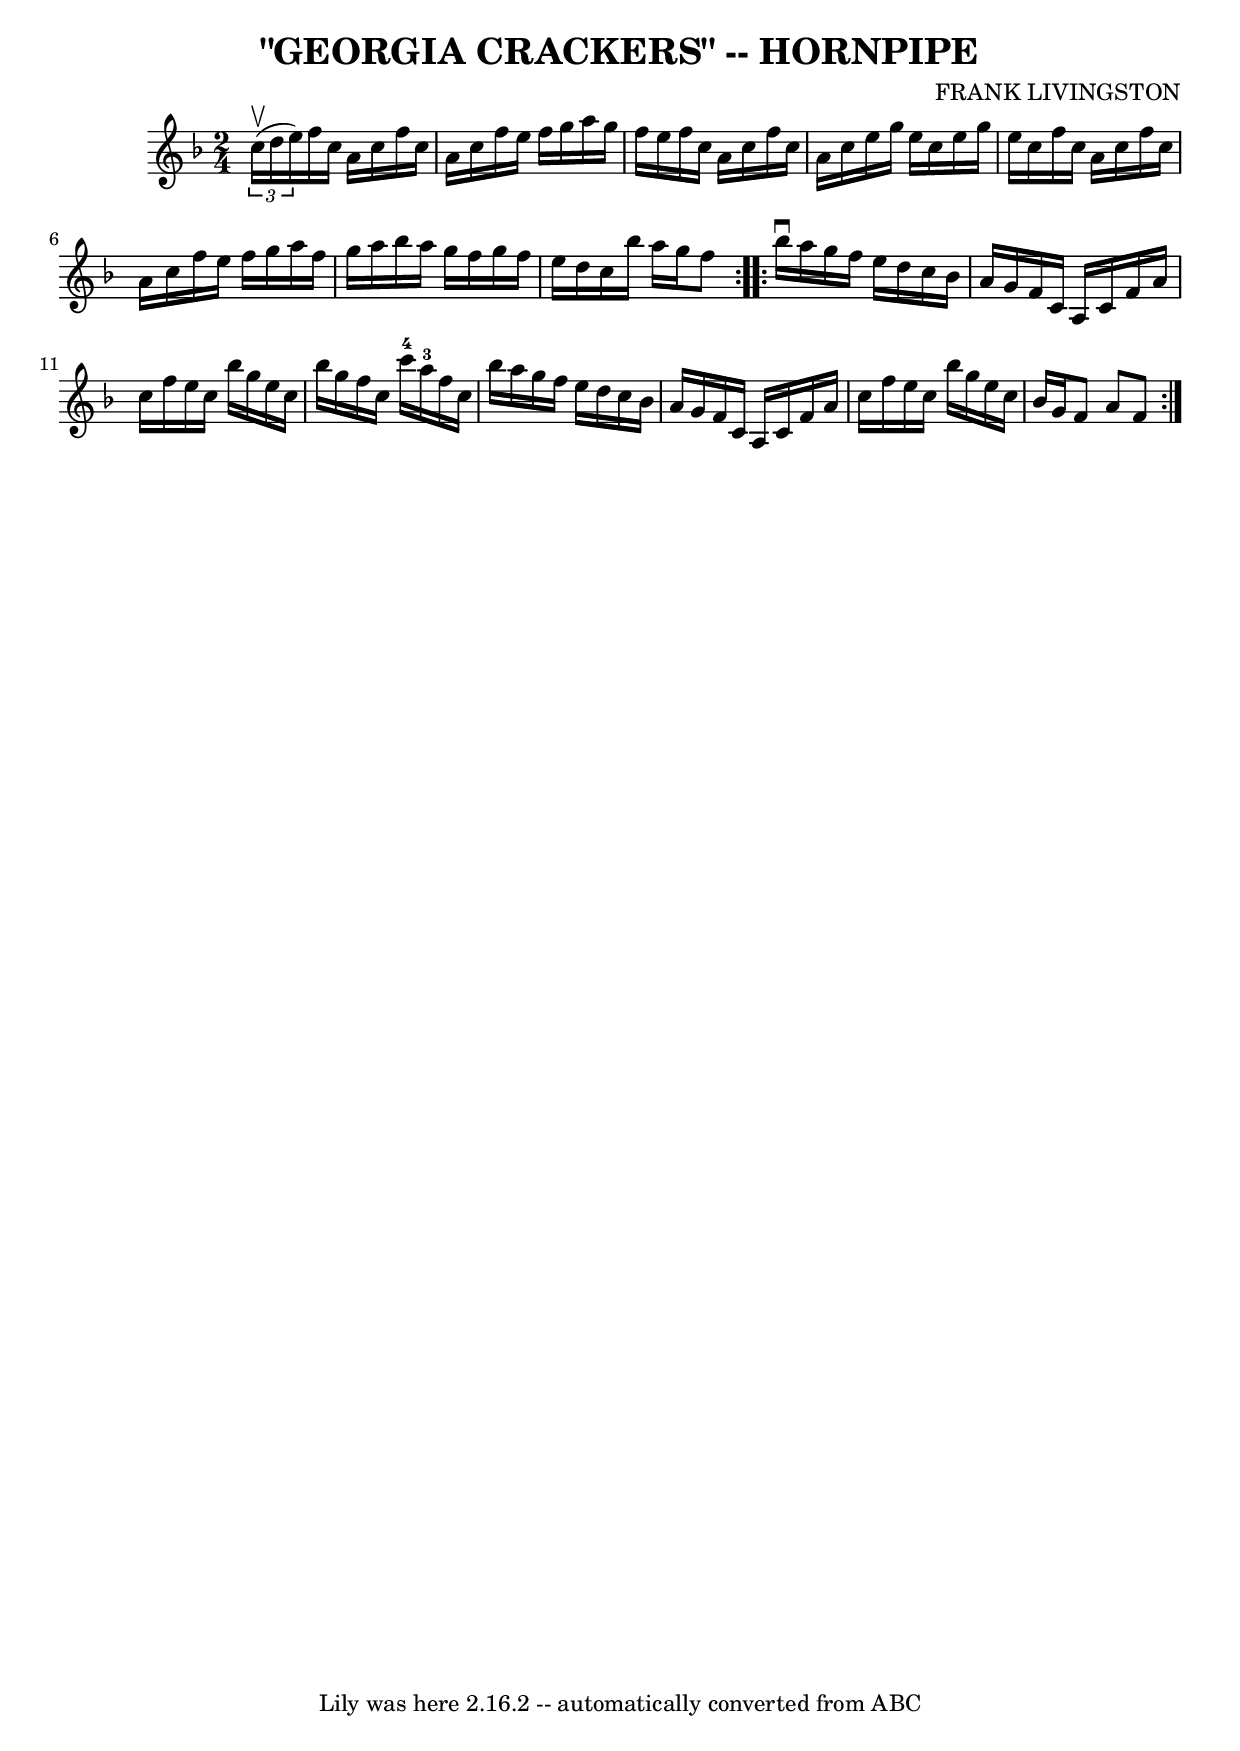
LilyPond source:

\version "2.7.40"
\include "Mammoth.ily"
\header {
	%% book = "Ryan's Mammoth Collection of Fiddle Tunes"
	composer = "FRANK LIVINGSTON"
	crossRefNumber = "1"
	footnotes = ""
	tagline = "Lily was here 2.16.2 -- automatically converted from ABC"
	title = "\"GEORGIA CRACKERS\" -- HORNPIPE"
}
voicedefault =  {


\repeat volta 2 {
\time 2/4 
\key f \major   \times 2/3 { c''16 (^\upbow d''16 e''16) }  
     |
 f''16 c''16 a'16 c''16 f''16 c''16 a'16    
c''16    |
 f''16 e''16 f''16 g''16 a''16 g''16 f''16 
 e''16    |
 f''16 c''16 a'16 c''16 f''16 c''16    
a'16 c''16    |
 e''16 g''16 e''16 c''16 e''16 g''16  
 e''16 c''16    |
     |
 f''16 c''16 a'16 c''16    
f''16 c''16 a'16 c''16    |
 f''16 e''16 f''16 g''16  
 a''16 f''16 g''16 a''16    |
 bes''16 a''16 g''16    
f''16 g''16 f''16 e''16 d''16    |
 c''16 bes''16    
a''16 g''16 f''8    }     \repeat volta 2 { bes''16^\downbow a''16   
     |
 g''16 f''16 e''16 d''16 c''16 bes'16 a'16    
g'16    |
 f'16 c'16 a16 c'16 f'16 a'16 c''16    
f''16    |
 e''16 c''16 bes''16 g''16 e''16 c''16    
bes''16 g''16    |
 f''16 c''16 c'''16-4 a''16-3   
f''16 c''16 bes''16 a''16    |
     |
 g''16 f''16    
e''16 d''16 c''16 bes'16 a'16 g'16    |
 f'16 c'16    
a16 c'16 f'16 a'16 c''16 f''16    |
 e''16 c''16    
bes''16 g''16 e''16 c''16 bes'16 g'16    |
 f'8 a'8   
 f'8    }   
}

\score{
    <<

	\context Staff="default"
	{
	    \voicedefault 
	}

    >>
	\layout {
	}
	\midi {}
}
